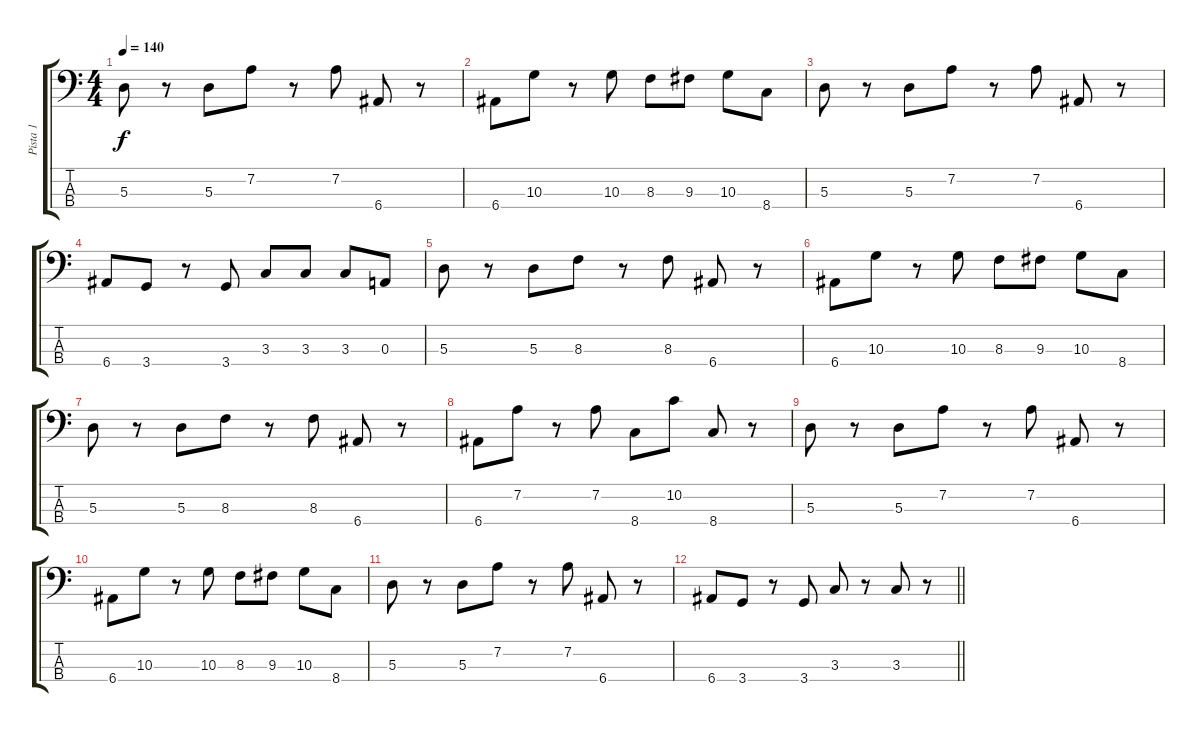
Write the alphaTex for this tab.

\track ("Pista 1" "Pista 1") {instrument electricbassfinger}
\staff {score tabs}
\tuning (G2 D2 A1 E1) {hide}
\ts (4 4)
\tempo 140
\clef f4
\ks c
5.3.8{dy f} r.8 5.3.8 7.2.8 r.8 7.2.8 6.4.8 r.8 |
6.4.8 10.3.8 r.8 10.3.8 8.3.8 9.3.8 10.3.8 8.4.8 |
5.3.8 r.8 5.3.8 7.2.8 r.8 7.2.8 6.4.8 r.8 |
6.4.8 3.4.8 r.8 3.4.8 3.3.8 3.3.8 3.3.8 0.3.8 |
5.3.8 r.8 5.3.8 8.3.8 r.8 8.3.8 6.4.8 r.8 |
6.4.8 10.3.8 r.8 10.3.8 8.3.8 9.3.8 10.3.8 8.4.8 |
5.3.8 r.8 5.3.8 8.3.8 r.8 8.3.8 6.4.8 r.8 |
6.4.8 7.2.8 r.8 7.2.8 8.4.8 10.2.8 8.4.8 r.8 |
5.3.8 r.8 5.3.8 7.2.8 r.8 7.2.8 6.4.8 r.8 |
6.4.8 10.3.8 r.8 10.3.8 8.3.8 9.3.8 10.3.8 8.4.8 |
5.3.8 r.8 5.3.8 7.2.8 r.8 7.2.8 6.4.8 r.8 |
\barLineRight lightlight
6.4.8 3.4.8 r.8 3.4.8 3.3.8 r.8 3.3.8 r.8
